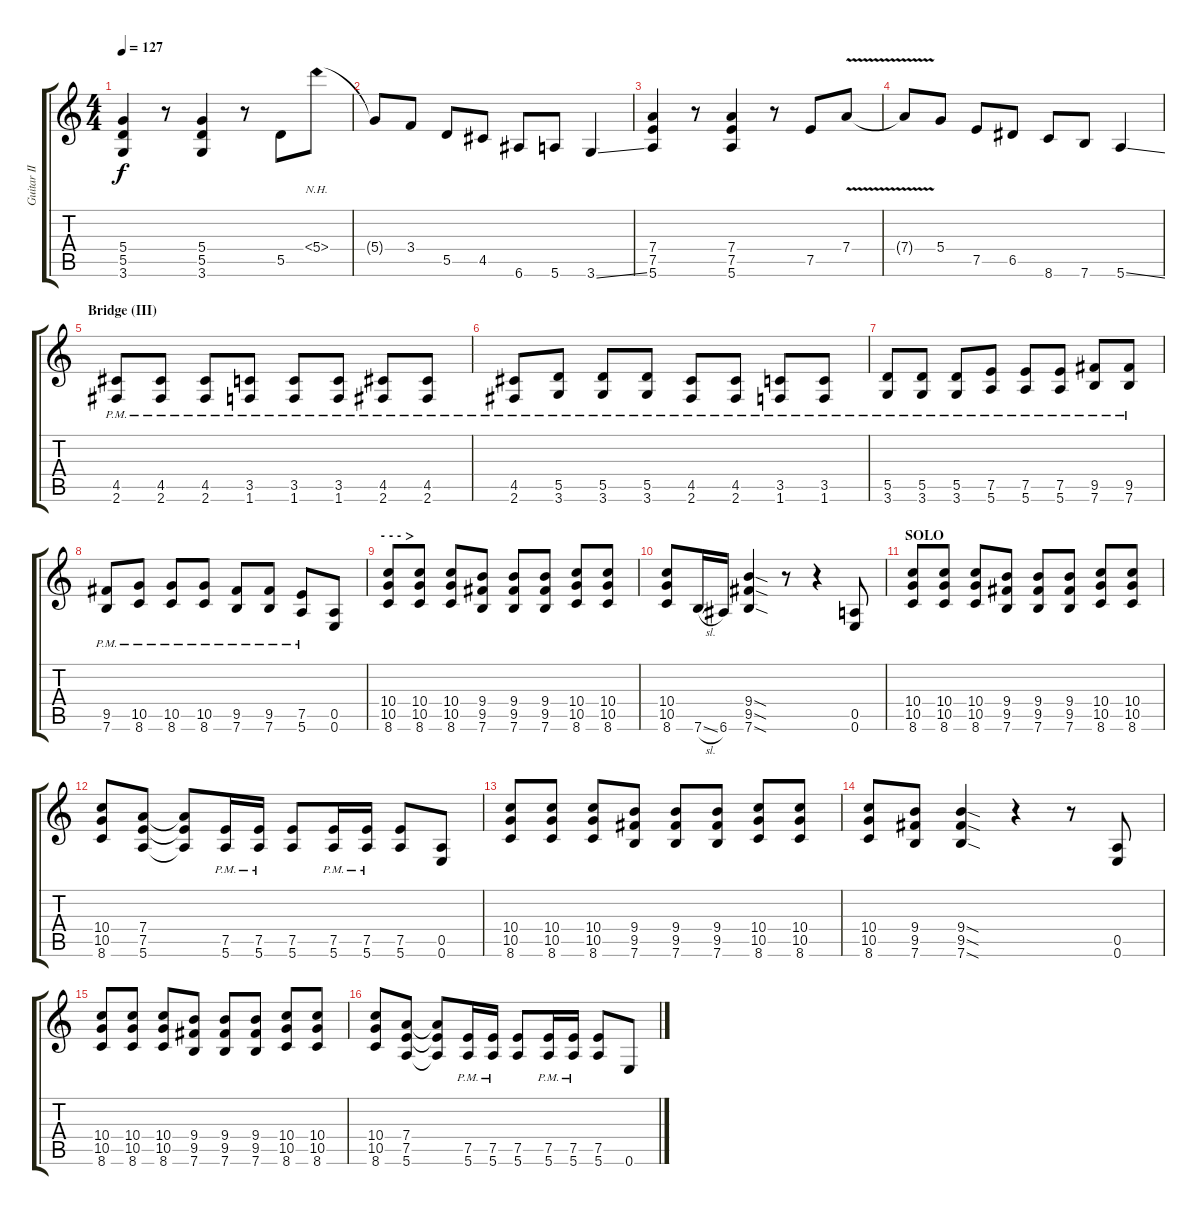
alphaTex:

\track ("Guitar II" "Guitar II") {instrument distortionguitar}
\staff {score tabs}
\tuning (E4 B3 G3 D3 A2 E2) {hide}
\ts (4 4)
\tempo 127
\clef g2
\ks c
(5.4 5.5 3.6).4{dy f} r.8 (5.4 5.5 3.6).4 r.8 5.5.8 5.4{nh}.8 |
5.4{t}.8 3.4.8 5.5.8 4.5.8 6.6.8 5.6.8 3.6{ss}.4 |
(7.4 7.5 5.6).4 r.8 (7.4 7.5 5.6).4 r.8 7.5.8 7.4{v}.8 |
7.4{t}.8 5.4.8 7.5.8 6.5.8 8.6.8 7.6.8 5.6{ss}.4 |
\section ("" "Bridge (III)")
(4.5{pm} 2.6{pm}).8 (4.5{pm} 2.6{pm}).8 (4.5{pm} 2.6{pm}).8 (3.5{pm} 1.6{pm}).8 (3.5{pm} 1.6{pm}).8 (3.5{pm} 1.6{pm}).8 (4.5{pm} 2.6{pm}).8 (4.5{pm} 2.6{pm}).8 |
(4.5{pm} 2.6{pm}).8 (5.5{pm} 3.6{pm}).8 (5.5{pm} 3.6{pm}).8 (5.5{pm} 3.6{pm}).8 (4.5{pm} 2.6{pm}).8 (4.5{pm} 2.6{pm}).8 (3.5{pm} 1.6{pm}).8 (3.5{pm} 1.6{pm}).8 |
(5.5{pm} 3.6{pm}).8 (5.5{pm} 3.6{pm}).8 (5.5{pm} 3.6{pm}).8 (7.5{pm} 5.6{pm}).8 (7.5{pm} 5.6{pm}).8 (7.5{pm} 5.6{pm}).8 (9.5{pm} 7.6{pm}).8 (9.5{pm} 7.6{pm}).8 |
(9.5{pm} 7.6{pm}).8 (10.5{pm} 8.6{pm}).8 (10.5{pm} 8.6{pm}).8 (10.5{pm} 8.6{pm}).8 (9.5{pm} 7.6{pm}).8 (9.5{pm} 7.6{pm}).8 (7.5{pm} 5.6{pm}).8 (0.5 0.6).8 |
\section ("" "- - - >")
(10.4 10.5 8.6).8 (10.4 10.5 8.6).8 (10.4 10.5 8.6).8 (9.4 9.5 7.6).8 (9.4 9.5 7.6).8 (9.4 9.5 7.6).8 (10.4 10.5 8.6).8 (10.4 10.5 8.6).8 |
(10.4 10.5 8.6).8 7.6{sl}.16 6.6.16 (9.4{sod} 9.5{sod} 7.6{sod}).4 r.8 r.4 (0.5 0.6).8 |
\section ("" "SOLO")
(10.4 10.5 8.6).8 (10.4 10.5 8.6).8 (10.4 10.5 8.6).8 (9.4 9.5 7.6).8 (9.4 9.5 7.6).8 (9.4 9.5 7.6).8 (10.4 10.5 8.6).8 (10.4 10.5 8.6).8 |
(10.4 10.5 8.6).8 (7.4 7.5 5.6).8 (7.4{t} 7.5{t} 5.6{t}).8 (7.5{pm} 5.6{pm}).16 (7.5{pm} 5.6{pm}).16 (7.5 5.6).8 (7.5{pm} 5.6{pm}).16 (7.5{pm} 5.6{pm}).16 (7.5 5.6).8 (0.5 0.6).8 |
(10.4 10.5 8.6).8 (10.4 10.5 8.6).8 (10.4 10.5 8.6).8 (9.4 9.5 7.6).8 (9.4 9.5 7.6).8 (9.4 9.5 7.6).8 (10.4 10.5 8.6).8 (10.4 10.5 8.6).8 |
(10.4 10.5 8.6).8 (9.4 9.5 7.6).8 (9.4{sod} 9.5{sod} 7.6{sod}).4 r.4 r.8 (0.5 0.6).8 |
(10.4 10.5 8.6).8 (10.4 10.5 8.6).8 (10.4 10.5 8.6).8 (9.4 9.5 7.6).8 (9.4 9.5 7.6).8 (9.4 9.5 7.6).8 (10.4 10.5 8.6).8 (10.4 10.5 8.6).8 |
(10.4 10.5 8.6).8 (7.4 7.5 5.6).8 (7.4{t} 7.5{t} 5.6{t}).8 (7.5{pm} 5.6{pm}).16 (7.5{pm} 5.6{pm}).16 (7.5 5.6).8 (7.5{pm} 5.6{pm}).16 (7.5{pm} 5.6{pm}).16 (7.5 5.6).8 0.6.8
